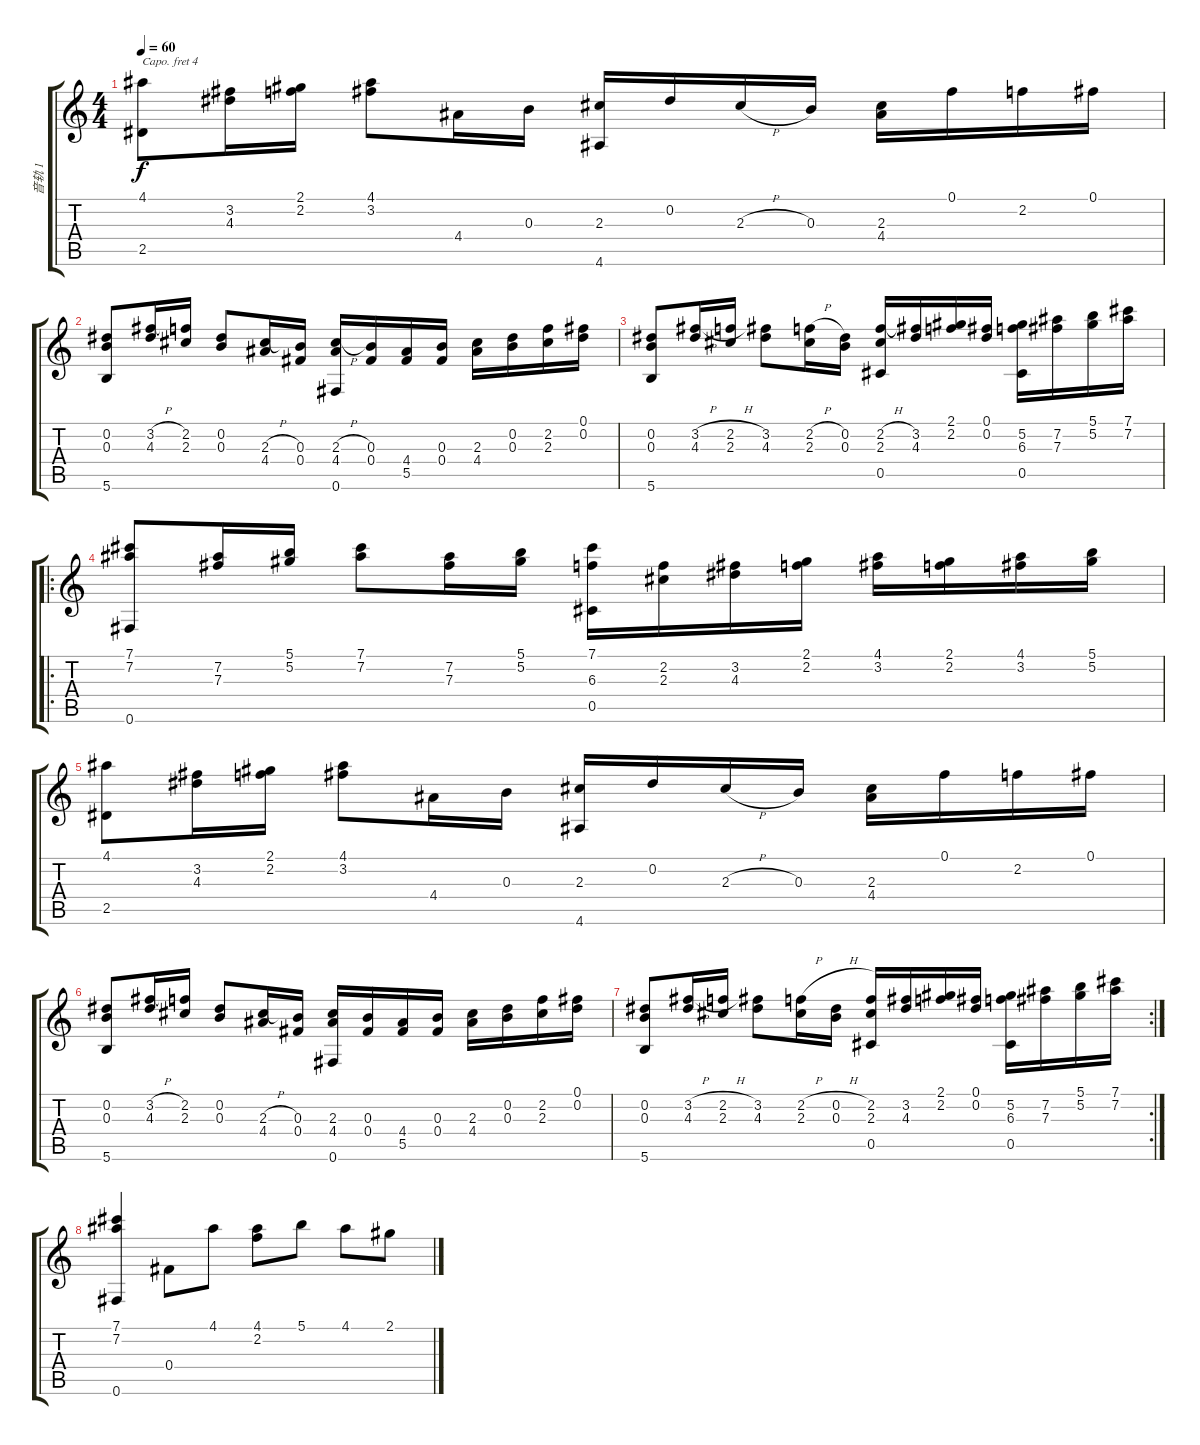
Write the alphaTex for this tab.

\track ("音轨 1" "音轨 1") {instrument acousticguitarnylon}
\staff {score tabs}
\capo 4
\tuning (D4 B3 G3 D3 A2 D2) {hide}
\ts (4 4)
\tempo 60
\clef g2
\ks c
(4.1 2.5).8{dy f} (3.2 4.3).16 (2.1 2.2).16 (4.1 3.2).8 4.4.16 0.3.16 (2.3 4.6).16 0.2.16 2.3{h}.16 0.3.16 (2.3 4.4).16 0.1.16 2.2.16 0.1.16 |
(0.2 0.3 5.6).8 (3.2{h} 4.3).16 (2.2 2.3).16 (0.2 0.3).8 (2.3{h} 4.4).16 (0.3 0.4).16 (2.3{h} 4.4 0.6).16 (0.3 0.4).16 (4.4 5.5).16 (0.3 0.4).16 (2.3 4.4).16 (0.2 0.3).16 (2.2 2.3).16 (0.1 0.2).16 |
(0.2 0.3 5.6).8 (3.2{h} 4.3).16 (2.2{h} 2.3).16 (3.2 4.3).8 (2.2{h} 2.3).16 (0.2 0.3).16 (2.2{h} 2.3 0.5).16 (3.2 4.3).16 (2.1 2.2).16 (0.1 0.2).16 (5.2 6.3 0.5).16 (7.2 7.3).16 (5.1 5.2).16 (7.1 7.2).16 |
\ro
(7.1 7.2 0.6).8 (7.2 7.3).16 (5.1 5.2).16 (7.1 7.2).8 (7.2 7.3).16 (5.1 5.2).16 (7.1 6.3 0.5).16 (2.2 2.3).16 (3.2 4.3).16 (2.1 2.2).16 (4.1 3.2).16 (2.1 2.2).16 (4.1 3.2).16 (5.1 5.2).16 |
(4.1 2.5).8 (3.2 4.3).16 (2.1 2.2).16 (4.1 3.2).8 4.4.16 0.3.16 (2.3 4.6).16 0.2.16 2.3{h}.16 0.3.16 (2.3 4.4).16 0.1.16 2.2.16 0.1.16 |
(0.2 0.3 5.6).8 (3.2{h} 4.3).16 (2.2 2.3).16 (0.2 0.3).8 (2.3{h} 4.4).16 (0.3 0.4).16 (2.3 4.4 0.6).16 (0.3 0.4).16 (4.4 5.5).16 (0.3 0.4).16 (2.3 4.4).16 (0.2 0.3).16 (2.2 2.3).16 (0.1 0.2).16 |
\rc 2
(0.2 0.3 5.6).8 (3.2{h} 4.3).16 (2.2{h} 2.3).16 (3.2 4.3).8 (2.2{h} 2.3).16 (0.2{h} 0.3).16 (2.2 2.3 0.5).16 (3.2 4.3).16 (2.1 2.2).16 (0.1 0.2).16 (5.2 6.3 0.5).16 (7.2 7.3).16 (5.1 5.2).16 (7.1 7.2).16 |
(7.1 7.2 0.6).4 0.4.8 4.1.8 (4.1 2.2).8 5.1.8 4.1.8 2.1.8
